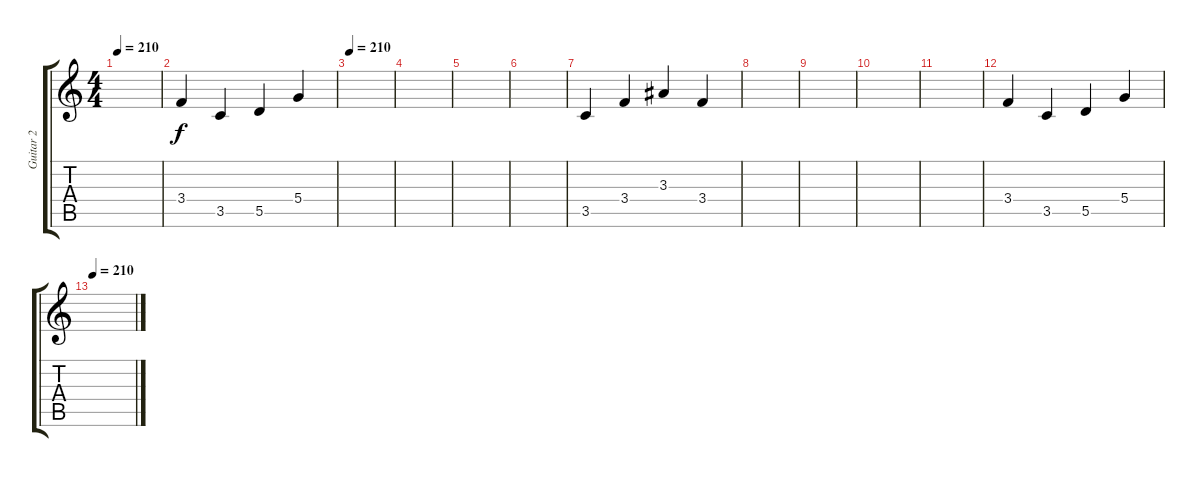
\track ("Guitar 2" "Guitar 2") {instrument distortionguitar}
\staff {score tabs}
\tuning (E4 B3 G3 D3 A2 E2) {hide}
\ts (4 4)
\tempo 210
\clef g2
\ks c
|
3.4.4 3.5.4 5.5.4 5.4.4 |
\tempo 210
|
|
|
|
3.5.4 3.4.4 3.3.4 3.4.4 |
|
|
|
|
3.4.4 3.5.4 5.5.4 5.4.4 |
\tempo 210
